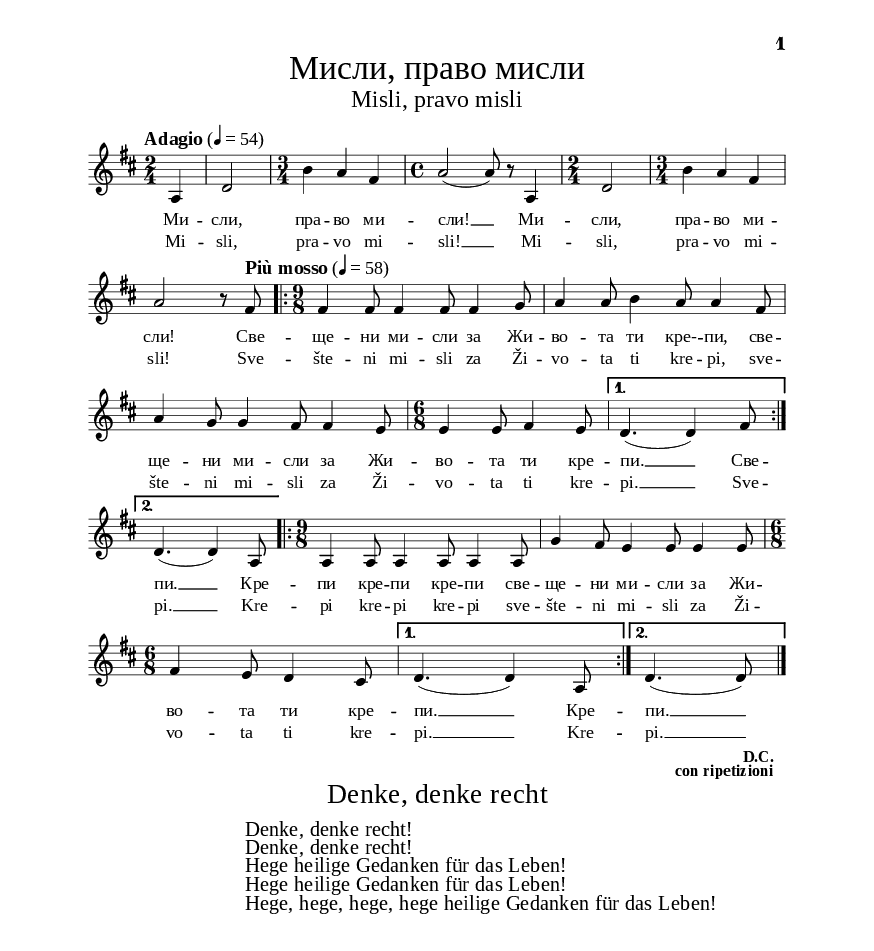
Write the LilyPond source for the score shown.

\version "2.24.3"

% include paper part and global functions
\include "include/globals.ily"

\bookpart {
  \label #'ref093
  \tocItem \markup "Мисли, право мисли – Misli, pravo misli"
  \include "include/bookpart-paper.ily"
  \score {
    \include "include/score-layout.ily"

  
  \new Voice \absolute  {
    \clef treble
    \key d \major
    \time 2/4 
      \tempoFunc "Adagio" 4 "54"

      \partial 4
      \autoBeamOff

      a4 | d'2 | \time 3/4 b'4 a' fis' | \time 4/4 a'2 ( a'8 ) r8 a4 | \time 2/4 d'2 | \time 3/4 b'4 a'4 fis'4 \break

      a'2 r8

      \tempoFunc "Più mosso" 4 "58"
      fis'8 | \repeat volta 2 {
        \time 9/8 fis'4 fis'8 fis'4 fis'8 fis'4 g'8 | a'4 a'8 b'4 a'8 a'4 fis'8 | \break

        a'4 g'8 g'4 fis'8 fis'4 e'8 | \time 6/8 e'4 e'8 fis'4 e'8 |
      } \alternative {
        {d'4. (d'4 ) fis'8 \break}
        {d'4. (d'4) a8 }
      } \repeat volta 2 {
        \time 9/8 a4 a8 a4 a8 a4 a8 | g'4 fis'8 e'4 e'8 e'4 e'8 | \break

        \time 6/8  fis'4 e'8 d'4 cis'8 |
      } \alternative { { d'4. ( d'4 ) a8 } { d'4. ( d'8 ) } } \bar "|."

    }

    \addlyrics {
      Ми -- сли, пра -- во ми -- сли! __  Ми -- сли, пра -- во ми -- сли!

      Све -- ще -- ни ми -- сли за Жи -- во -- та ти "кре-" -- пи, све -- ще -- ни ми -- сли за Жи -- во -- та ти кре -- пи. __ Све -- пи. __  Кре -- пи кре -- пи

      кре -- пи све -- ще -- ни ми -- сли за Жи -- во -- та ти кре -- пи. __  Кре -- пи. __ 
    }

   \addlyrics {
      Mi -- sli, pra -- vo mi -- sli! __  Mi -- sli, pra -- vo mi -- sli!

      Sve -- šte -- ni mi -- sli za Ži -- vo -- ta ti kre -- pi, sve -- šte -- ni mi -- sli za Ži -- vo -- ta ti kre -- pi. __ Sve -- pi. __  Kre -- pi kre -- pi

      kre -- pi sve -- šte -- ni mi -- sli za Ži -- vo -- ta ti kre -- pi. __  Kre -- pi. __ 
    }


    \header {
      title = \titleFunc "Мисли, право мисли" "Misli, pravo misli"
    }

    \midi{}

  } % score
 
   \markup \empty-one
  \markup \dc-two "D.C.""con ripetizioni"
  

  % include foreign translation(s) of the song
  \version "2.24.3"

\markup \fill-line { \fontsize #deTitleFontSize "Denke, denke recht" }
\markup \null
\markup \null

\markup \abs-fontsize #10 {

   \hspace #20
  \override #`(baseline-skip . ,deCoupletBaselineSkip)
  \column {
    \line { " " Denke, denke recht! }
    \line { " " Denke, denke recht! }
    \line { " " Hege heilige Gedanken für das Leben!}
    \line { " " Hege heilige Gedanken für das Leben!}
    \line { " " Hege, hege, hege, hege heilige Gedanken für das Leben!}


  }


}


} % bookpart
